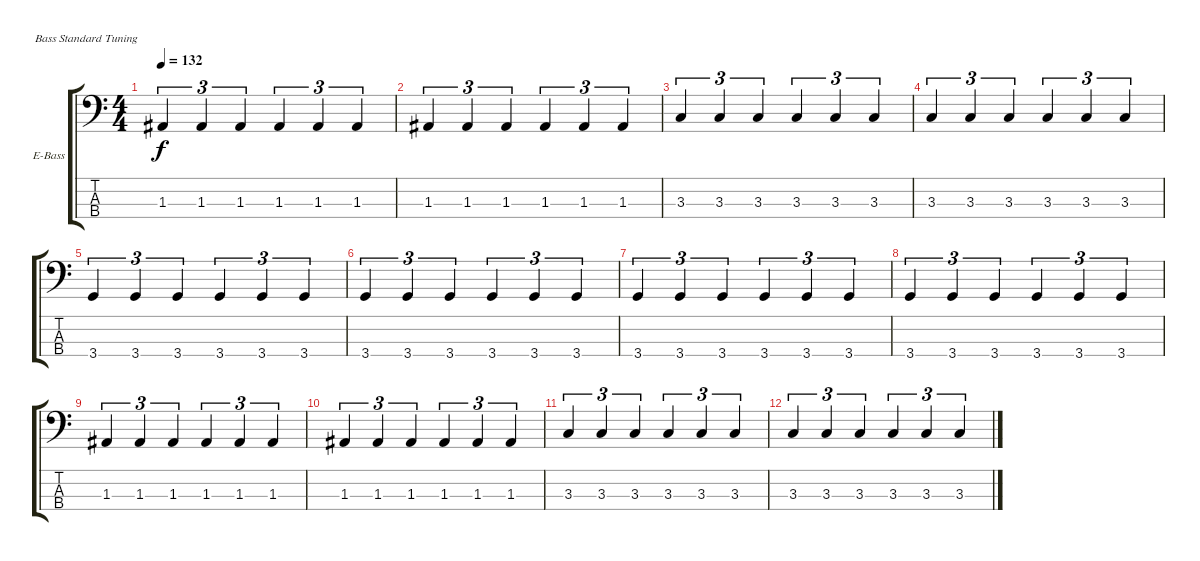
\defaultSystemsLayout 4
\bracketExtendMode groupsimilarinstruments
\firstSystemTrackNameOrientation horizontal
\otherSystemsTrackNameOrientation horizontal
\track ("Electric Bass" "E-Bass") {instrument electricbassfinger}
\staff {score tabs}
\tuning (G2 D2 A1 E1)
\ts (4 4)
\tempo 132
\clef f4
\scale
0.333333
\ks c
1.3.4{tu (3 2) dy f} 1.3.4{tu (3 2)} 1.3.4{tu (3 2)} 1.3.4{tu (3 2)} 1.3.4{tu (3 2)} 1.3.4{tu (3 2)} |
\scale
0.333333 1.3.4{tu (3 2)} 1.3.4{tu (3 2)} 1.3.4{tu (3 2)} 1.3.4{tu (3 2)} 1.3.4{tu (3 2)} 1.3.4{tu (3 2)} |
\scale
0.333333 3.3.4{tu (3 2)} 3.3.4{tu (3 2)} 3.3.4{tu (3 2)} 3.3.4{tu (3 2)} 3.3.4{tu (3 2)} 3.3.4{tu (3 2)} |
\scale
0.333333 3.3.4{tu (3 2)} 3.3.4{tu (3 2)} 3.3.4{tu (3 2)} 3.3.4{tu (3 2)} 3.3.4{tu (3 2)} 3.3.4{tu (3 2)} |
\scale
0.333333 3.4.4{tu (3 2)} 3.4.4{tu (3 2)} 3.4.4{tu (3 2)} 3.4.4{tu (3 2)} 3.4.4{tu (3 2)} 3.4.4{tu (3 2)} |
\scale
0.333333 3.4.4{tu (3 2)} 3.4.4{tu (3 2)} 3.4.4{tu (3 2)} 3.4.4{tu (3 2)} 3.4.4{tu (3 2)} 3.4.4{tu (3 2)} |
\scale
0.333333 3.4.4{tu (3 2)} 3.4.4{tu (3 2)} 3.4.4{tu (3 2)} 3.4.4{tu (3 2)} 3.4.4{tu (3 2)} 3.4.4{tu (3 2)} |
\scale
0.333333 3.4.4{tu (3 2)} 3.4.4{tu (3 2)} 3.4.4{tu (3 2)} 3.4.4{tu (3 2)} 3.4.4{tu (3 2)} 3.4.4{tu (3 2)} |
\scale
0.333333 1.3.4{tu (3 2)} 1.3.4{tu (3 2)} 1.3.4{tu (3 2)} 1.3.4{tu (3 2)} 1.3.4{tu (3 2)} 1.3.4{tu (3 2)} |
\scale
0.333333 1.3.4{tu (3 2)} 1.3.4{tu (3 2)} 1.3.4{tu (3 2)} 1.3.4{tu (3 2)} 1.3.4{tu (3 2)} 1.3.4{tu (3 2)} |
\scale
0.333333 3.3.4{tu (3 2)} 3.3.4{tu (3 2)} 3.3.4{tu (3 2)} 3.3.4{tu (3 2)} 3.3.4{tu (3 2)} 3.3.4{tu (3 2)} |
\scale
0.333333 3.3.4{tu (3 2)} 3.3.4{tu (3 2)} 3.3.4{tu (3 2)} 3.3.4{tu (3 2)} 3.3.4{tu (3 2)} 3.3.4{tu (3 2)} |
\scale
0.333333 |
\scale
0.333333 |
\scale
0.333333 |
\scale
0.333333
